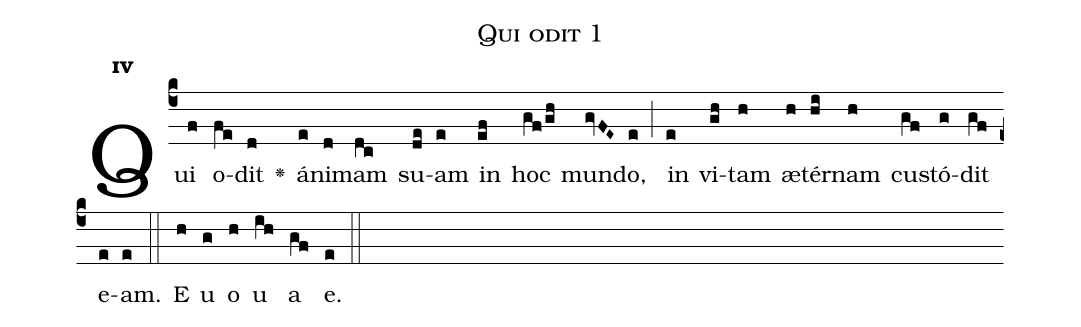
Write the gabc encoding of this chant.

name:Qui odit 1;
office-part:Antiphona;
mode:4;
%%
initial-style: 1;
name: Qui odit 1;
book: Antiphonae & Responsoria/Tomus IV, p. 153;
occasion: Dominica XXIII per Annum;
office-part: Laudes Ant Bc;
annotation: 4e;
centering-scheme: english;
font: OFLSortsMillGoudy;
height: 11;
width: 4.5;
%%
(c4)Qui(f) o(fe)dit(d) <v>\greheightstar</v>() á(e)ni(d)mam(dc) su(de)am(e) in(ef) hoc(gf/gh) mun(gvFE~)do,(e) (;) in(e) vi(gh)tam(h) æ(h)tér(hi)nam(h) cu(gf)stó(g)dit(gf) e(e)am.(e) (::) E(h) u(g) o(h) u(ih) a(gf) e.(e) (::)
